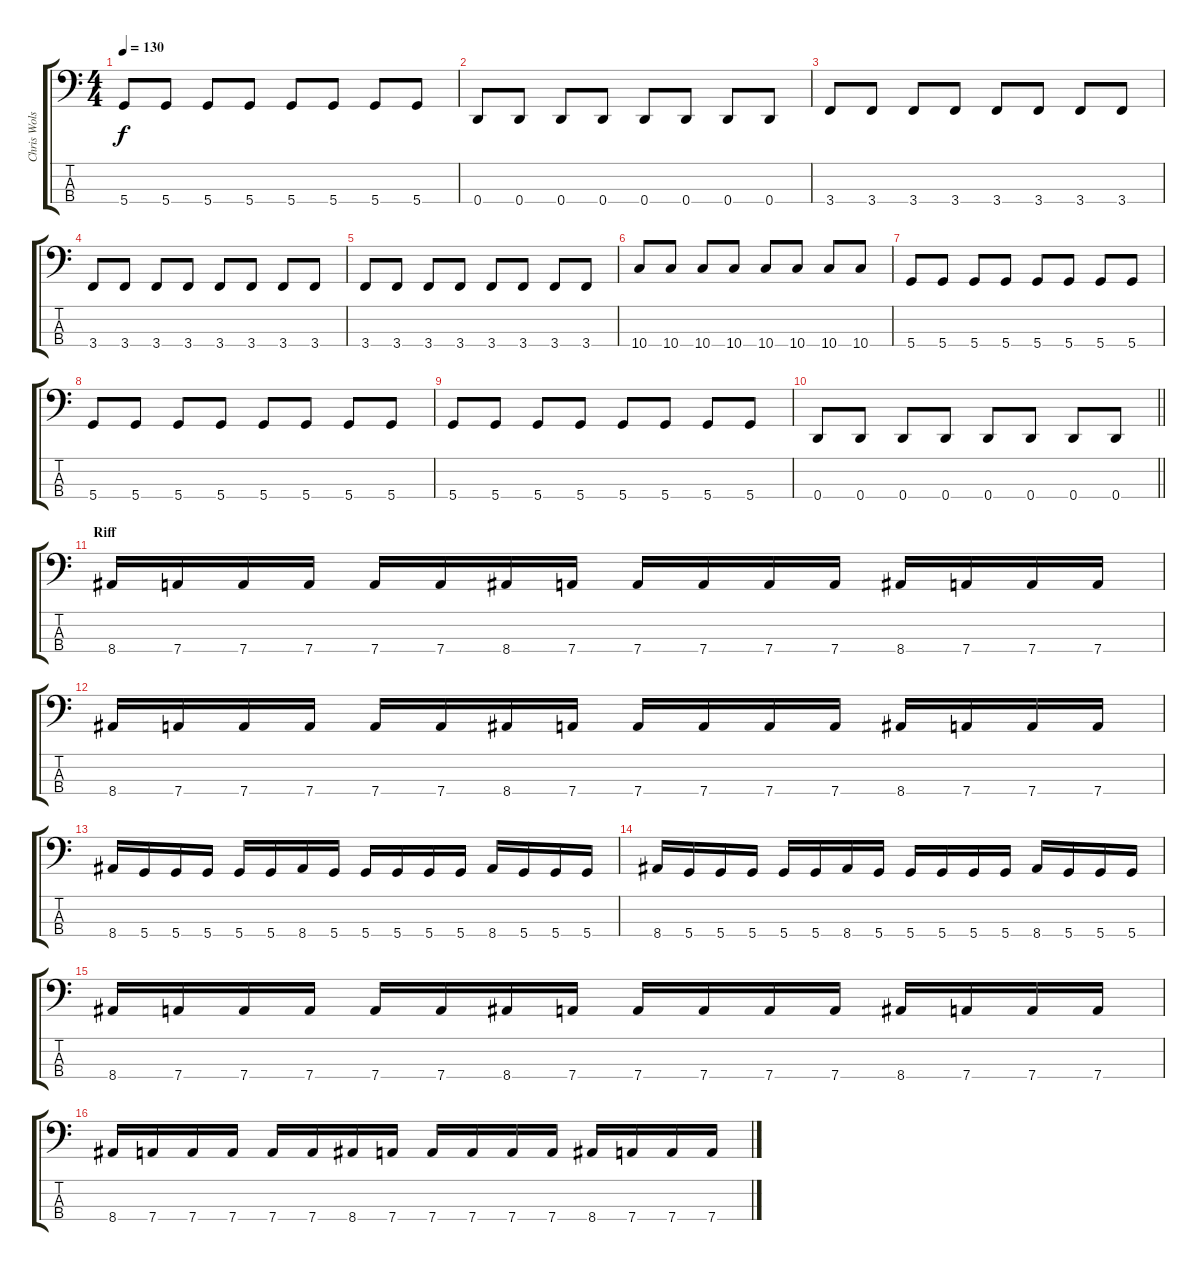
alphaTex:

\track ("Chris Wolstenholme" "Chris Wols") {instrument electricbassfinger}
\staff {score tabs}
\tuning (G2 D2 A1 D1) {hide}
\ts (4 4)
\tempo 130
\clef f4
\ks c
5.4.8{dy f} 5.4.8 5.4.8 5.4.8 5.4.8 5.4.8 5.4.8 5.4.8 |
0.4.8 0.4.8 0.4.8 0.4.8 0.4.8 0.4.8 0.4.8 0.4.8 |
3.4.8 3.4.8 3.4.8 3.4.8 3.4.8 3.4.8 3.4.8 3.4.8 |
3.4.8 3.4.8 3.4.8 3.4.8 3.4.8 3.4.8 3.4.8 3.4.8 |
3.4.8 3.4.8 3.4.8 3.4.8 3.4.8 3.4.8 3.4.8 3.4.8 |
10.4.8 10.4.8 10.4.8 10.4.8 10.4.8 10.4.8 10.4.8 10.4.8 |
5.4.8 5.4.8 5.4.8 5.4.8 5.4.8 5.4.8 5.4.8 5.4.8 |
5.4.8 5.4.8 5.4.8 5.4.8 5.4.8 5.4.8 5.4.8 5.4.8 |
5.4.8 5.4.8 5.4.8 5.4.8 5.4.8 5.4.8 5.4.8 5.4.8 |
\barLineRight lightlight
0.4.8 0.4.8 0.4.8 0.4.8 0.4.8 0.4.8 0.4.8 0.4.8 |
\section ("" "Riff")
8.4.16 7.4.16 7.4.16 7.4.16 7.4.16 7.4.16 8.4.16 7.4.16 7.4.16 7.4.16 7.4.16 7.4.16 8.4.16 7.4.16 7.4.16 7.4.16 |
8.4.16 7.4.16 7.4.16 7.4.16 7.4.16 7.4.16 8.4.16 7.4.16 7.4.16 7.4.16 7.4.16 7.4.16 8.4.16 7.4.16 7.4.16 7.4.16 |
8.4.16 5.4.16 5.4.16 5.4.16 5.4.16 5.4.16 8.4.16 5.4.16 5.4.16 5.4.16 5.4.16 5.4.16 8.4.16 5.4.16 5.4.16 5.4.16 |
8.4.16 5.4.16 5.4.16 5.4.16 5.4.16 5.4.16 8.4.16 5.4.16 5.4.16 5.4.16 5.4.16 5.4.16 8.4.16 5.4.16 5.4.16 5.4.16 |
8.4.16 7.4.16 7.4.16 7.4.16 7.4.16 7.4.16 8.4.16 7.4.16 7.4.16 7.4.16 7.4.16 7.4.16 8.4.16 7.4.16 7.4.16 7.4.16 |
8.4.16 7.4.16 7.4.16 7.4.16 7.4.16 7.4.16 8.4.16 7.4.16 7.4.16 7.4.16 7.4.16 7.4.16 8.4.16 7.4.16 7.4.16 7.4.16
